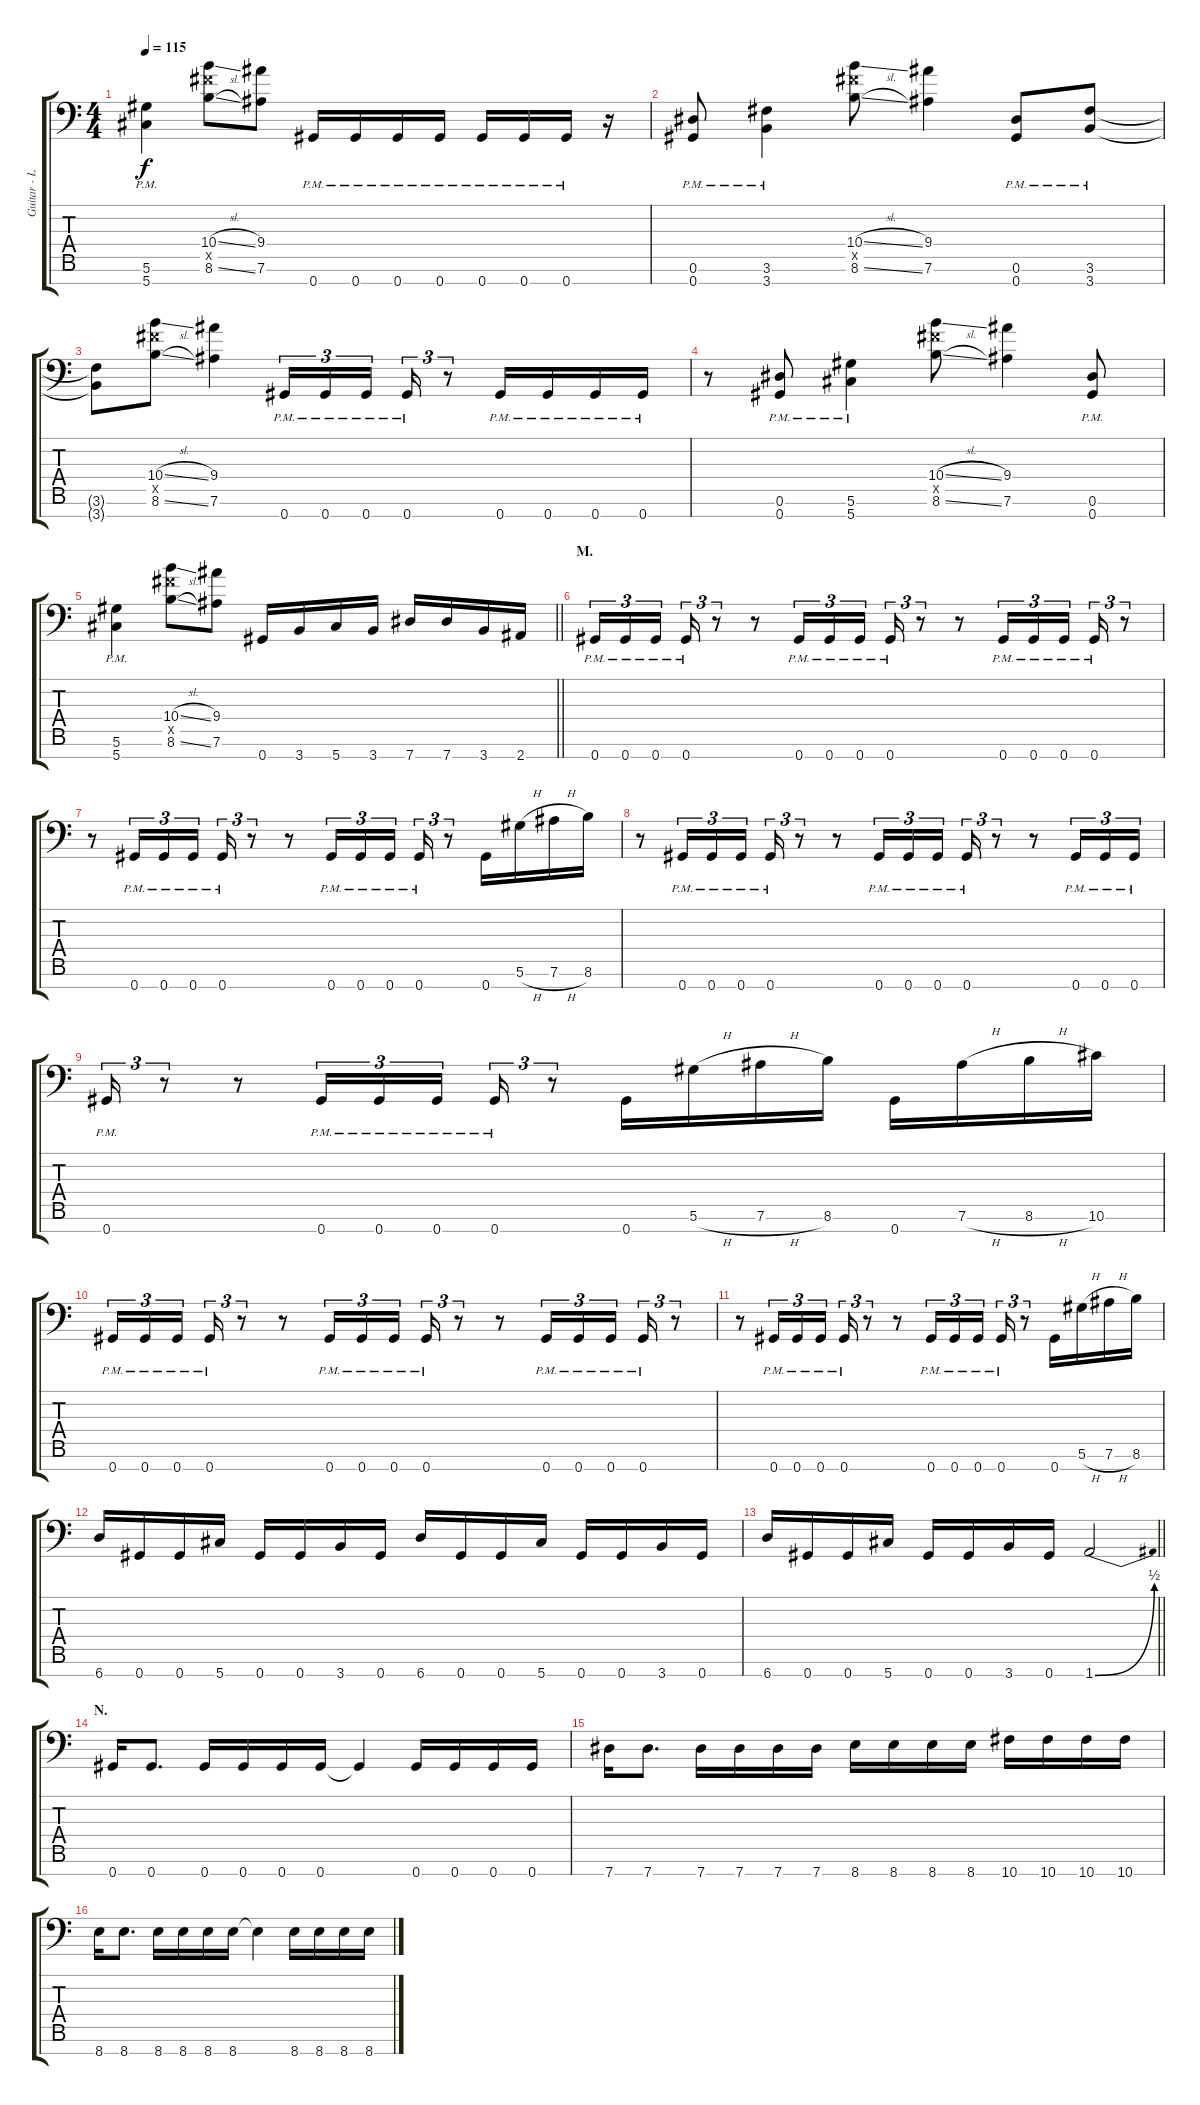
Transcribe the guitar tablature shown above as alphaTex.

\track ("Guitar - Left" "Guitar - L") {instrument distortionguitar}
\staff {score tabs}
\tuning (Eb4 Bb3 F3 Db3 Ab2 Eb2 Ab1) {hide}
\ts (4 4)
\tempo 115
\clef f4
\ks c
(5.6{pm} 5.7{pm}).4{dy f} (10.4{sl} 10.5{x} 8.6{sl}).8 (9.4 7.6).8 0.7{pm}.16 0.7{pm}.16 0.7{pm}.16 0.7{pm}.16 0.7{pm}.16 0.7{pm}.16 0.7{pm}.16 r.16 |
(0.6{pm} 0.7{pm}).8 (3.6{pm} 3.7{pm}).4 (10.4{sl} 10.5{x} 8.6{sl}).8 (9.4 7.6).4 (0.6{pm} 0.7{pm}).8 (3.6{pm} 3.7{pm}).8 |
(3.6{t} 3.7{t}).8 (10.4{sl} 10.5{x} 8.6{sl}).8 (9.4 7.6).4 0.7{pm}.16{tu (3 2)} 0.7{pm}.16{tu (3 2)} 0.7{pm}.16{tu (3 2) beam splitsecondary} 0.7{pm}.16{tu (3 2)} r.8{tu (3 2)} 0.7{pm}.16 0.7{pm}.16 0.7{pm}.16 0.7{pm}.16 |
r.8 (0.6{pm} 0.7{pm}).8 (5.6{pm} 5.7{pm}).4 (10.4{sl} 10.5{x} 8.6{sl}).8 (9.4 7.6).4 (0.6{pm} 0.7{pm}).8 |
\barLineRight lightlight
(5.6{pm} 5.7{pm}).4 (10.4{sl} 10.5{x} 8.6{sl}).8 (9.4 7.6).8 0.7.16 3.7.16 5.7.16 3.7.16 7.7.16 7.7.16 3.7.16 2.7.16 |
\section ("" "M.")
0.7{pm}.16{tu (3 2)} 0.7{pm}.16{tu (3 2)} 0.7{pm}.16{tu (3 2) beam splitsecondary} 0.7{pm}.16{tu (3 2)} r.8{tu (3 2)} r.8 0.7{pm}.16{tu (3 2)} 0.7{pm}.16{tu (3 2)} 0.7{pm}.16{tu (3 2)} 0.7{pm}.16{tu (3 2)} r.8{tu (3 2)} r.8 0.7{pm}.16{tu (3 2)} 0.7{pm}.16{tu (3 2)} 0.7{pm}.16{tu (3 2) beam splitsecondary} 0.7{pm}.16{tu (3 2)} r.8{tu (3 2)} |
r.8 0.7{pm}.16{tu (3 2)} 0.7{pm}.16{tu (3 2)} 0.7{pm}.16{tu (3 2)} 0.7{pm}.16{tu (3 2)} r.8{tu (3 2)} r.8 0.7{pm}.16{tu (3 2)} 0.7{pm}.16{tu (3 2)} 0.7{pm}.16{tu (3 2) beam splitsecondary} 0.7{pm}.16{tu (3 2)} r.8{tu (3 2)} 0.7.16 5.6{h}.16 7.6{h}.16 8.6.16 |
r.8 0.7{pm}.16{tu (3 2)} 0.7{pm}.16{tu (3 2)} 0.7{pm}.16{tu (3 2)} 0.7{pm}.16{tu (3 2)} r.8{tu (3 2)} r.8 0.7{pm}.16{tu (3 2)} 0.7{pm}.16{tu (3 2)} 0.7{pm}.16{tu (3 2) beam splitsecondary} 0.7{pm}.16{tu (3 2)} r.8{tu (3 2)} r.8 0.7{pm}.16{tu (3 2)} 0.7{pm}.16{tu (3 2)} 0.7{pm}.16{tu (3 2)} |
0.7{pm}.16{tu (3 2)} r.8{tu (3 2)} r.8 0.7{pm}.16{tu (3 2)} 0.7{pm}.16{tu (3 2)} 0.7{pm}.16{tu (3 2) beam splitsecondary} 0.7{pm}.16{tu (3 2)} r.8{tu (3 2)} 0.7.16 5.6{h}.16 7.6{h}.16 8.6.16 0.7.16 7.6{h}.16 8.6{h}.16 10.6.16 |
0.7{pm}.16{tu (3 2)} 0.7{pm}.16{tu (3 2)} 0.7{pm}.16{tu (3 2) beam splitsecondary} 0.7{pm}.16{tu (3 2)} r.8{tu (3 2)} r.8 0.7{pm}.16{tu (3 2)} 0.7{pm}.16{tu (3 2)} 0.7{pm}.16{tu (3 2)} 0.7{pm}.16{tu (3 2)} r.8{tu (3 2)} r.8 0.7{pm}.16{tu (3 2)} 0.7{pm}.16{tu (3 2)} 0.7{pm}.16{tu (3 2) beam splitsecondary} 0.7{pm}.16{tu (3 2)} r.8{tu (3 2)} |
r.8 0.7{pm}.16{tu (3 2)} 0.7{pm}.16{tu (3 2)} 0.7{pm}.16{tu (3 2)} 0.7{pm}.16{tu (3 2)} r.8{tu (3 2)} r.8 0.7{pm}.16{tu (3 2)} 0.7{pm}.16{tu (3 2)} 0.7{pm}.16{tu (3 2) beam splitsecondary} 0.7{pm}.16{tu (3 2)} r.8{tu (3 2)} 0.7.16 5.6{h}.16 7.6{h}.16 8.6.16 |
6.7.16 0.7.16 0.7.16 5.7.16 0.7.16 0.7.16 3.7.16 0.7.16 6.7.16 0.7.16 0.7.16 5.7.16 0.7.16 0.7.16 3.7.16 0.7.16 |
\barLineRight lightlight
6.7.16 0.7.16 0.7.16 5.7.16 0.7.16 0.7.16 3.7.16 0.7.16 1.7{be (bend 0 0 60 2)}.2 |
\section ("" "N.")
0.7.16 0.7.8{d} 0.7.16 0.7.16 0.7.16 0.7.16 0.7{t}.4 0.7.16 0.7.16 0.7.16 0.7.16 |
7.7.16 7.7.8{d} 7.7.16 7.7.16 7.7.16 7.7.16 8.7.16 8.7.16 8.7.16 8.7.16 10.7.16 10.7.16 10.7.16 10.7.16 |
8.7.16 8.7.8{d} 8.7.16 8.7.16 8.7.16 8.7.16 8.7{t}.4 8.7.16 8.7.16 8.7.16 8.7.16
